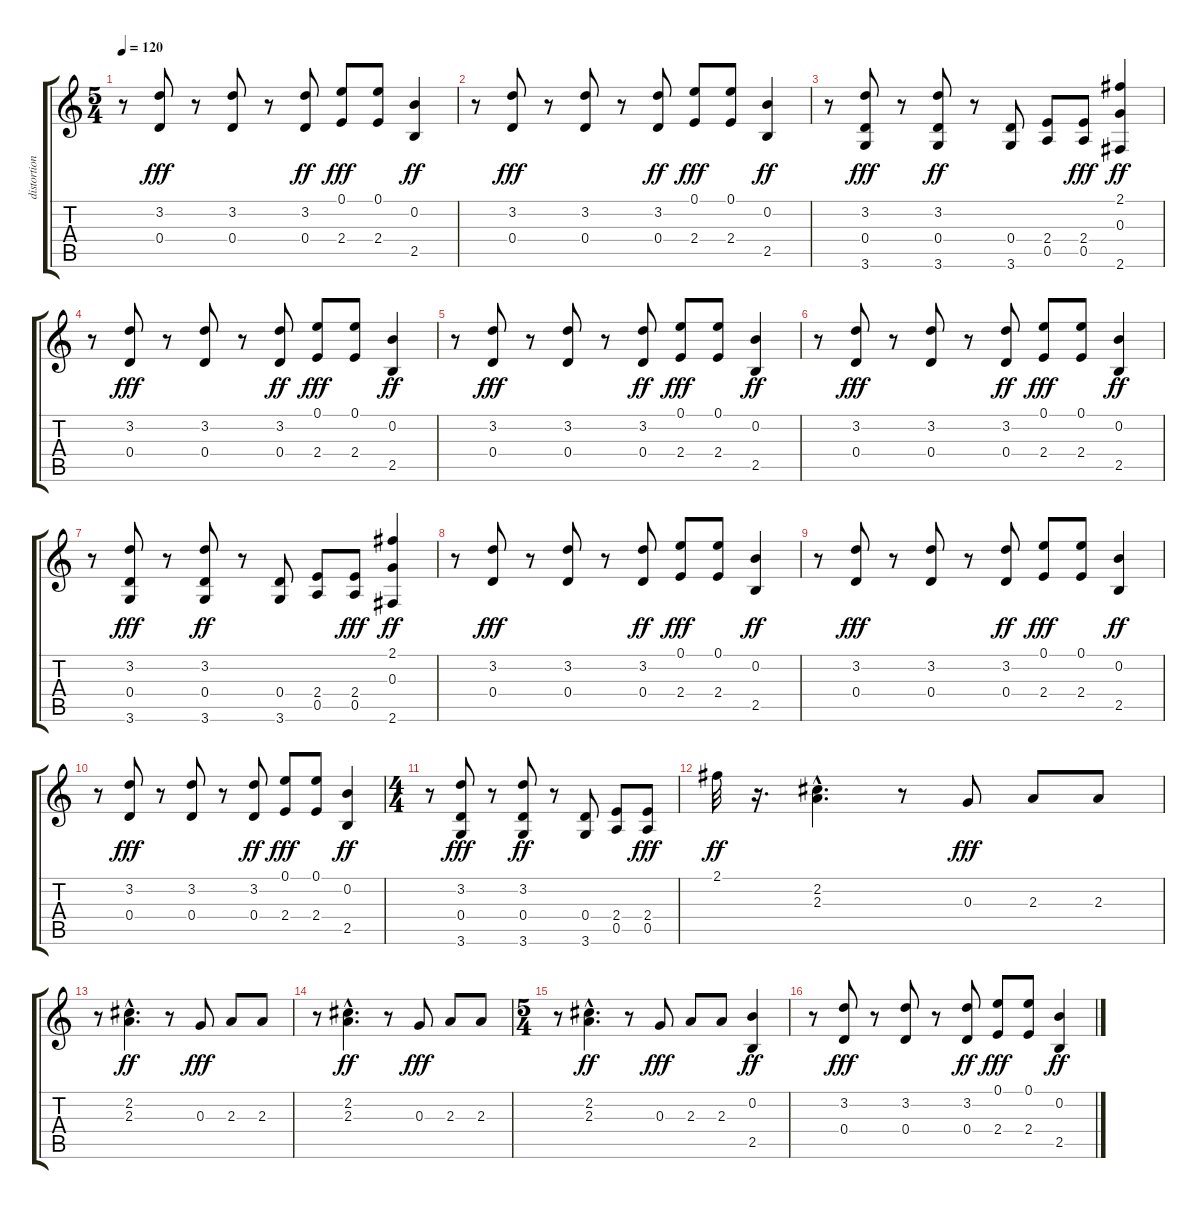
\track ("distortion gt" "distortion") {instrument distortionguitar}
\staff {score tabs}
\tuning (E4 B3 G3 D3 A2 E2) {hide}
\ts (5 4)
\tempo 120
\clef g2
\ks c
r.8{dy ff} (3.2 0.4).8{dy fff} r.8 (3.2 0.4).8 r.8 (3.2 0.4).8{dy ff} (0.1 2.4).8{dy fff} (0.1 2.4).8 (0.2 2.5).4{dy ff} |
r.8 (3.2 0.4).8{dy fff} r.8 (3.2 0.4).8 r.8 (3.2 0.4).8{dy ff} (0.1 2.4).8{dy fff} (0.1 2.4).8 (0.2 2.5).4{dy ff} |
r.8 (3.2 0.4 3.6).8{dy fff} r.8 (3.2 0.4 3.6).8{dy ff} r.8 (0.4 3.6).8 (2.4 0.5).8 (2.4 0.5).8{dy fff} (2.1 0.3 2.6).4{dy ff} |
r.8 (3.2 0.4).8{dy fff} r.8 (3.2 0.4).8 r.8 (3.2 0.4).8{dy ff} (0.1 2.4).8{dy fff} (0.1 2.4).8 (0.2 2.5).4{dy ff} |
r.8 (3.2 0.4).8{dy fff} r.8 (3.2 0.4).8 r.8 (3.2 0.4).8{dy ff} (0.1 2.4).8{dy fff} (0.1 2.4).8 (0.2 2.5).4{dy ff} |
r.8 (3.2 0.4).8{dy fff} r.8 (3.2 0.4).8 r.8 (3.2 0.4).8{dy ff} (0.1 2.4).8{dy fff} (0.1 2.4).8 (0.2 2.5).4{dy ff} |
r.8 (3.2 0.4 3.6).8{dy fff} r.8 (3.2 0.4 3.6).8{dy ff} r.8 (0.4 3.6).8 (2.4 0.5).8 (2.4 0.5).8{dy fff} (2.1 0.3 2.6).4{dy ff} |
r.8 (3.2 0.4).8{dy fff} r.8 (3.2 0.4).8 r.8 (3.2 0.4).8{dy ff} (0.1 2.4).8{dy fff} (0.1 2.4).8 (0.2 2.5).4{dy ff} |
r.8 (3.2 0.4).8{dy fff} r.8 (3.2 0.4).8 r.8 (3.2 0.4).8{dy ff} (0.1 2.4).8{dy fff} (0.1 2.4).8 (0.2 2.5).4{dy ff} |
r.8 (3.2 0.4).8{dy fff} r.8 (3.2 0.4).8 r.8 (3.2 0.4).8{dy ff} (0.1 2.4).8{dy fff} (0.1 2.4).8 (0.2 2.5).4{dy ff} |
\ts (4 4)
r.8 (3.2 0.4 3.6).8{dy fff} r.8 (3.2 0.4 3.6).8{dy ff} r.8 (0.4 3.6).8 (2.4 0.5).8 (2.4 0.5).8{dy fff} |
2.1.32{dy ff} r.16{d} (2.2 2.3{hac}).4{d} r.8 0.3.8{dy fff} 2.3.8 2.3.8 |
r.8 (2.2 2.3{hac}).4{d dy ff} r.8 0.3.8{dy fff} 2.3.8 2.3.8 |
r.8 (2.2 2.3{hac}).4{d dy ff} r.8 0.3.8{dy fff} 2.3.8 2.3.8 |
\ts (5 4)
r.8 (2.2 2.3{hac}).4{d dy ff} r.8 0.3.8{dy fff} 2.3.8 2.3.8 (0.2 2.5).4{dy ff} |
r.8 (3.2 0.4).8{dy fff} r.8 (3.2 0.4).8 r.8 (3.2 0.4).8{dy ff} (0.1 2.4).8{dy fff} (0.1 2.4).8 (0.2 2.5).4{dy ff}
